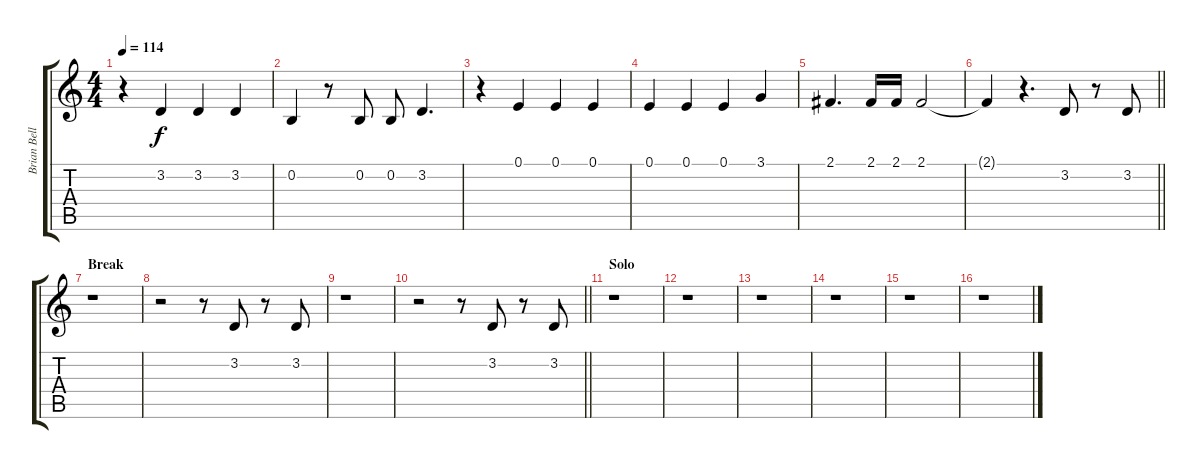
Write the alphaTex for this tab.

\track ("Brian Bell - Backup Vocals" "Brian Bell") {instrument clarinet}
\staff {score tabs}
\tuning (E4 B3 G3 D3 A2 E2) {hide}
\ts (4 4)
\tempo 114
\clef g2
\ks c
r.4{dy f} 3.2.4 3.2.4 3.2.4 |
0.2.4 r.8 0.2.8 0.2.8 3.2.4{d} |
r.4 0.1.4 0.1.4 0.1.4 |
0.1.4 0.1.4 0.1.4 3.1.4 |
2.1.4{d} 2.1.16 2.1.16 2.1.2 |
\barLineRight lightlight
2.1{t}.4 r.4{d} 3.2.8 r.8 3.2.8 |
\section ("" "Break")
r.1 |
r.2 r.8 3.2.8 r.8 3.2.8 |
r.1 |
\barLineRight lightlight
r.2 r.8 3.2.8 r.8 3.2.8 |
\section ("" "Solo")
r.1 |
r.1 |
r.1 |
r.1 |
r.1 |
r.1
